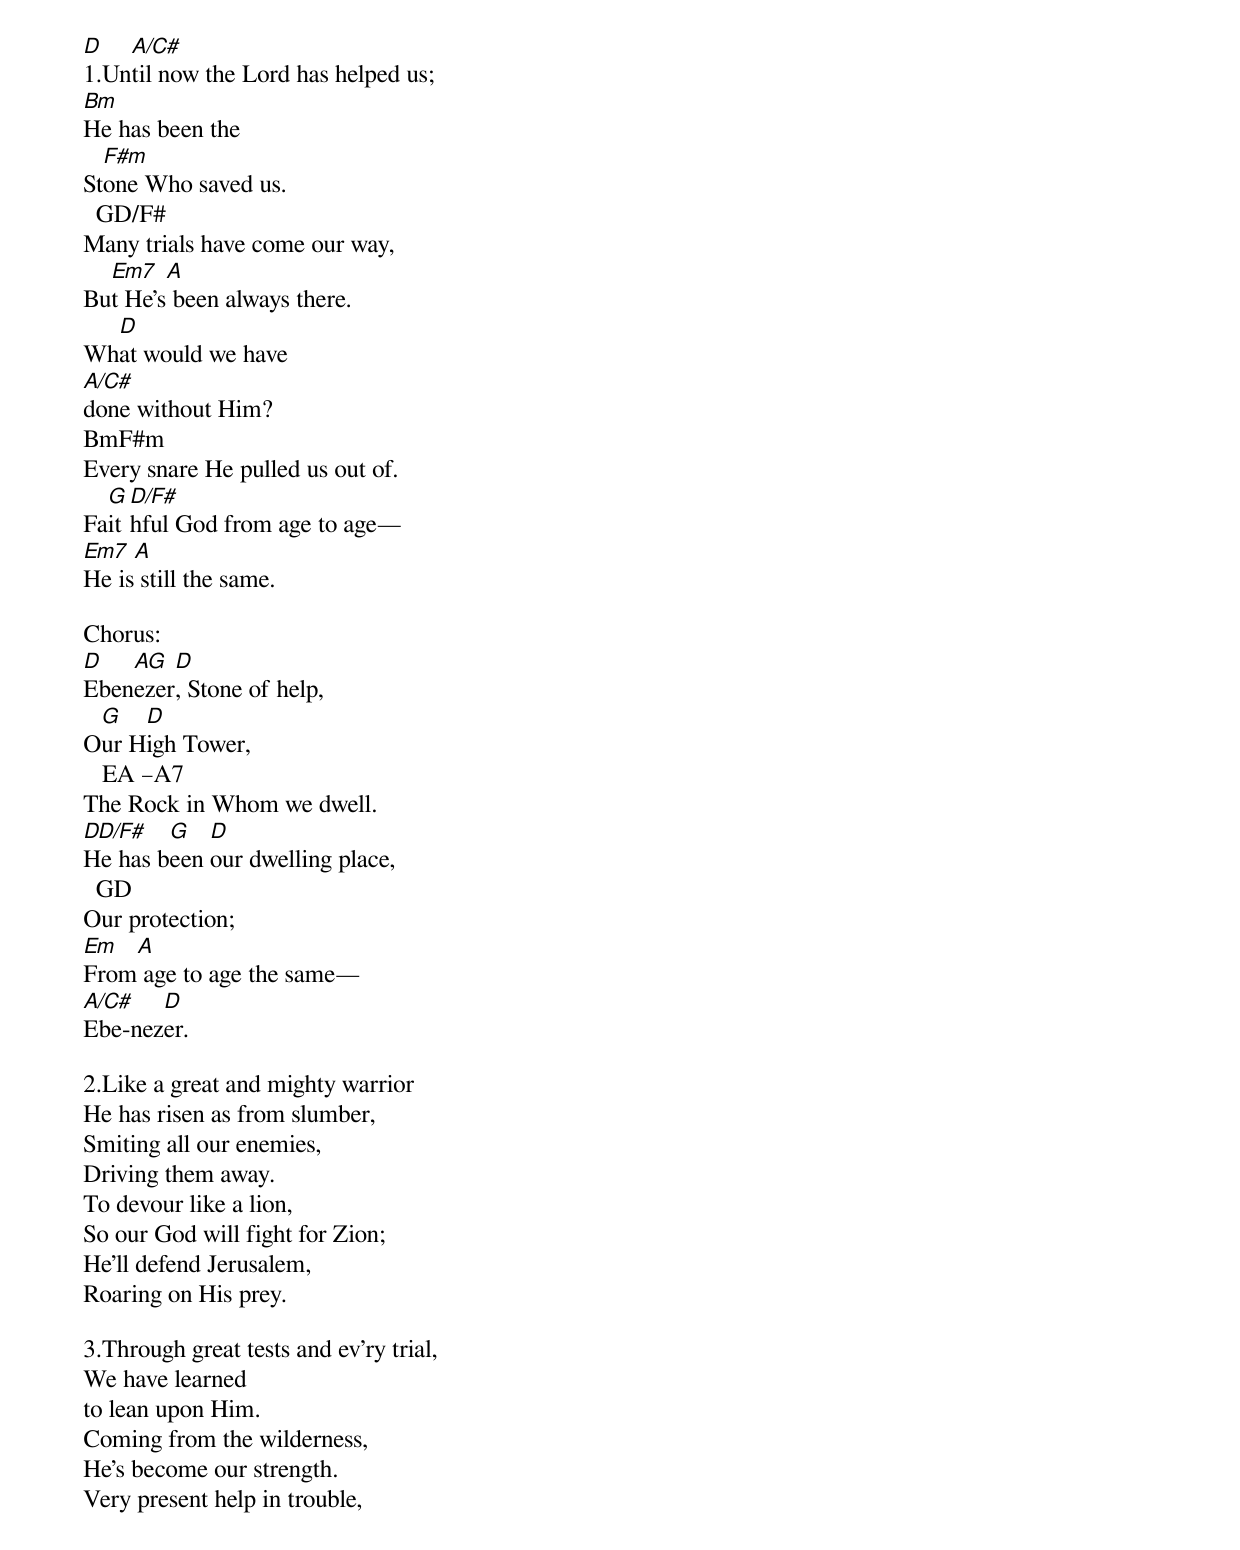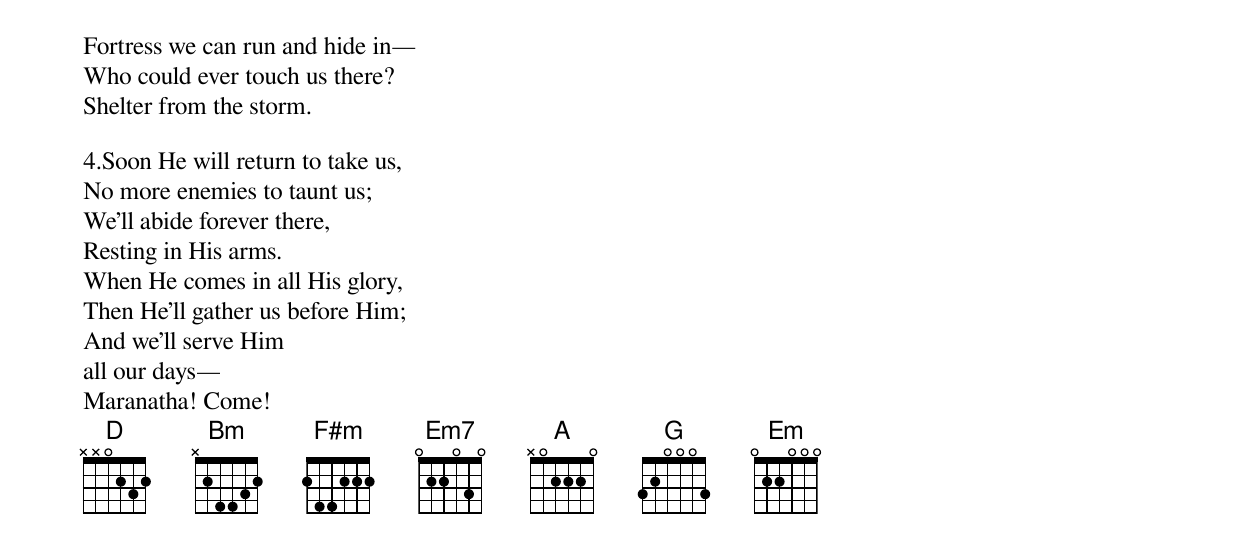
D   A/C#
1.Until now the Lord has helped us;
Bm
He has been the
  F#m
Stone Who saved us.
  GD/F#
Many trials have come our way,
  Em7   A
But He’s been always there.
  D
What would we have
A/C#
done without Him?
BmF#m
Every snare He pulled us out of.
  G D/F#
Faithful God from age to age—
Em7  A
He is still the same.

Chorus:
D   AG  D
Ebenezer, Stone of help,
 G   D
Our High Tower,
   EA –A7
The Rock in Whom we dwell.
DD/F#   G   D
He has been our dwelling place,
  GD
Our protection;
Em  A
From age to age the same—
A/C#   D
Ebe-nezer.

2.Like a great and mighty warrior
He has risen as from slumber,
Smiting all our enemies,
Driving them away.
To devour like a lion,
So our God will fight for Zion;
He’ll defend Jerusalem,
Roaring on His prey.

3.Through great tests and ev’ry trial,
We have learned
to lean upon Him.
Coming from the wilderness,
He’s become our strength.
Very present help in trouble,
Fortress we can run and hide in—
Who could ever touch us there?
Shelter from the storm.

4.Soon He will return to take us,
No more enemies to taunt us;
We’ll abide forever there,
Resting in His arms.
When He comes in all His glory,
Then He’ll gather us before Him;
And we’ll serve Him
all our days—
Maranatha! Come!
